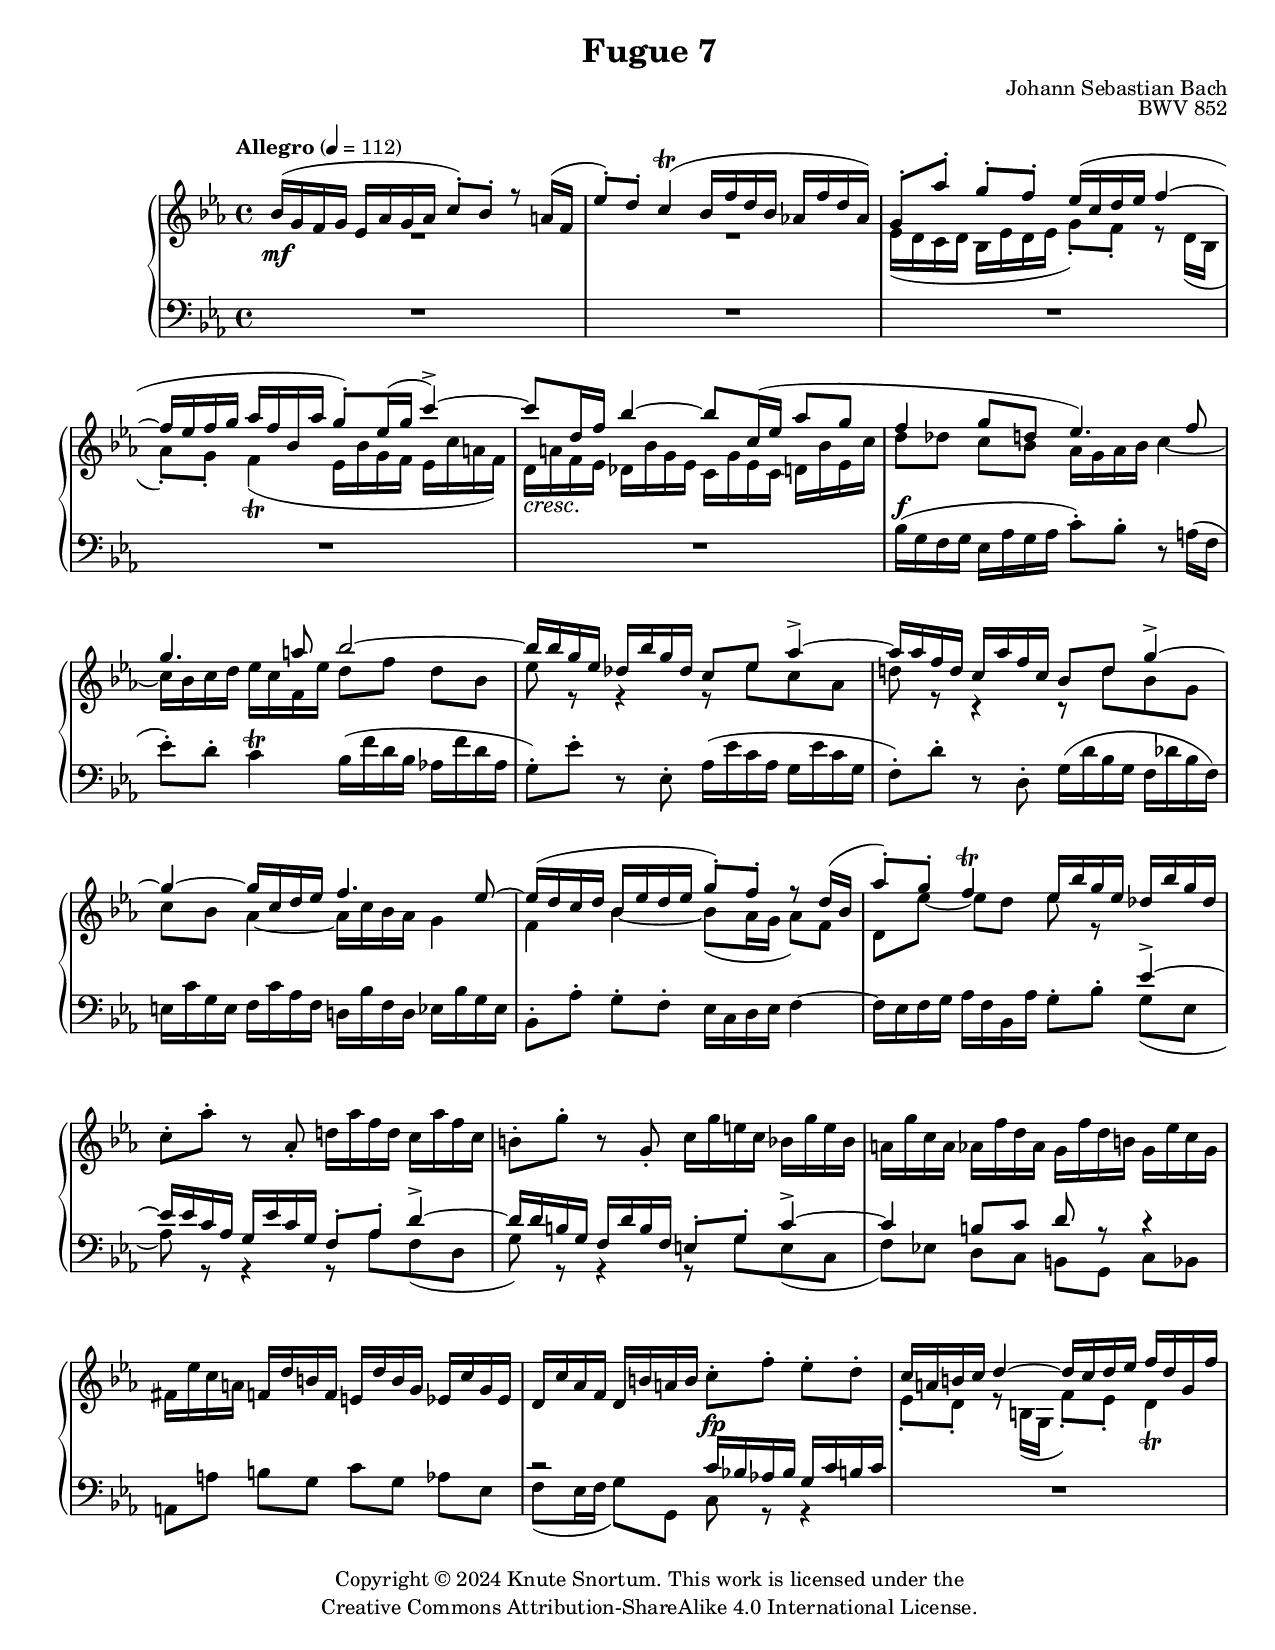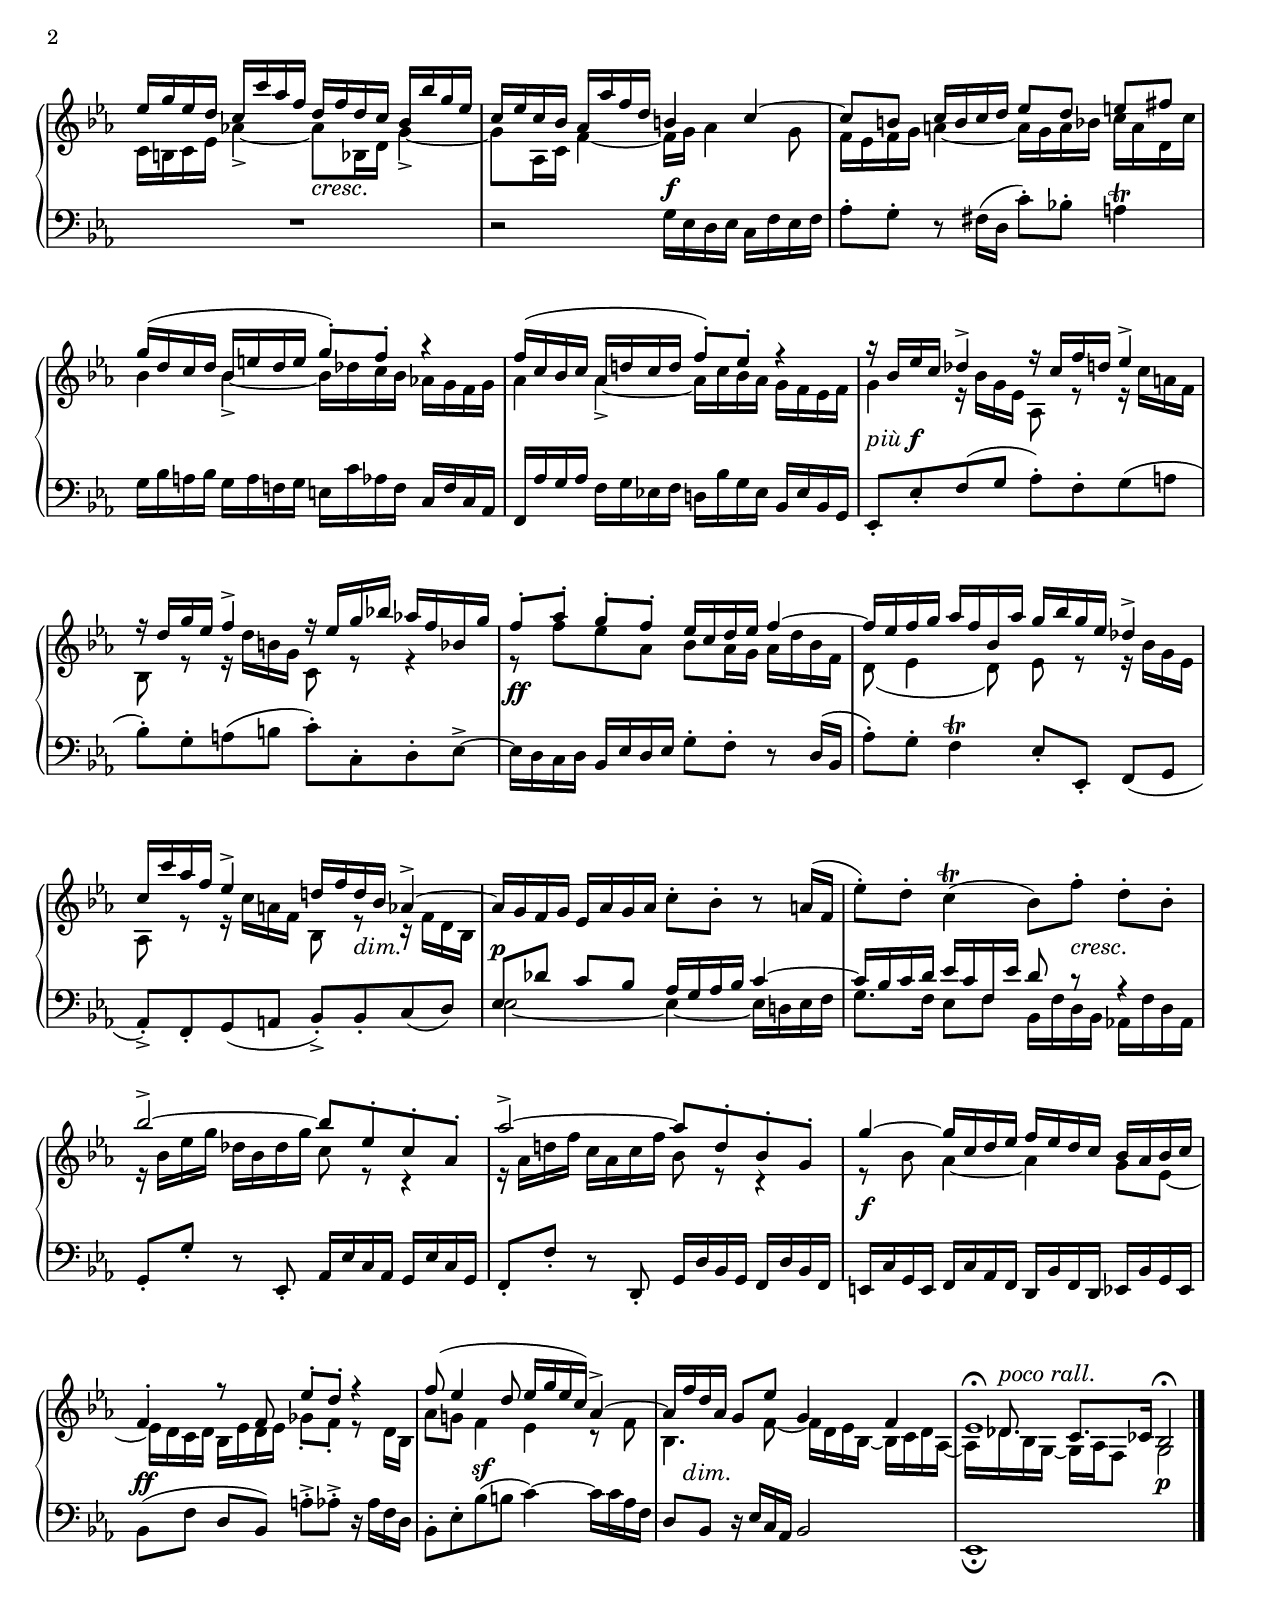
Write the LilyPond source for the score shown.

\version "2.24.0"

\include "includes/header-paper.ily"
%...+....1....+....2....+....3....+....4....+....5....+....6....+....7....+....

\version "2.24.0"
\language "english"

\include "global-variables.ily"

%%% Positions and shapes %%%

slurShapeA = \shape #'((0 . -1) (0 . 0) (0 . 0) (0 . 0)) \etc
slurShapeB = \shape #'((0 . 1) (0 . 0) (0 . 0) (0 . 0)) \etc

%%% Music %%%

global = {
  \time 4/4
  \key ef \major
}

rightHandUpper = \relative {
  \beamQuarterNotes.44
  \voiceOne bf'16( g f g  ef af g af  c8-.) bf-. r a16( f |
  ef'8-.) d-. c4-\slurShapeA (\trill  bf16 f' d bf  af! f' d af) |
  g8-. af'-. g-. f-.  ef16( c d ef  f4~ |
  f16 ef f g  af f bf, af'  g8-.) ef16( g c4->)~ |
  c8 d,16 f bf4~  bf8 c,16( ef af8 g |
  f4 g8 d ef4.) f8 |
  g4. a8 bf2~ |
  bf16 bf g ef  df bf' g df  c8 ef af4->~ |
  
  \barNumberCheck 9
  af16 af f d  c af' f c  bf8 d g4->~ |
  g4~ g16 c, d ef  f4. ef8~ |
  ef16( d c d  bf ef d ef  g8-.) f-. r d16( bf |
  af'8-.) g-. f4\trill  ef16 bf' g ef  df bf' g df |
  \oneVoice c8-. af'-. r af,-.  d!16 af' f d  c af' f c |
  b8-. g'-. r g,-.  c16 g' e c  bf g' e bf |
  a16 g' c, a  af f' d af  g f' d b  g ef' c g |
  fs16 ef' c a  f d' b f  e d' b g  ef c' g ef |
  
  \barNumberCheck 17
  d16 c' af f  d b' a b  c8-. f-. ef-. d-. |
  \voiceOne c16 a b c  d4~  d16 c d ef  f d g, f' |
  ef16 g ef d  c c' af f  d f d c  bf bf' g ef |
  c16 ef c bf  af af' f d  b4 c~ |
  c8 b  c16 b c d  ef8 d e fs |
  g16( d c d  bf e d e  g8-.) f-. r4 |
  f16( c bf c  af d! c d  f8-.) ef-. r4 |
  r16 bf ef c df4->  r16 c f d ef4-> |
  
  \barNumberCheck 25
  % second to last eighth note, source has b but bf makes more sense
  r16 d g ef f4->  r16 ef g bf!  af! f bf, g' |
  f8-. af-. g-. f-.  ef16 c d ef  f4~ |
  f16 ef f g  af f bf, af'  g bf g ef  df4-> |
  c16 c' af f ef4->  d!16 f d bf af4->~ |
  \oneVoice af16 g f g  ef af g af  c8-. bf-. r a16( f |
  ef'8-.) d8-. c4(\trill bf8) f'-. d-. bf-. |
  \voiceOne bf'2->~  bf8[ ef,-. c-. af-.] |
  af'2->~ af8[ d,-. bf-. g-.] |
  
  \barNumberCheck 33
  g'4~ g16 c, d ef  f ef d c  bf af bf c |
  f,4-. r8 f  ef'-. d-. r4 |
  f8( ef4 d8  ef16 g ef c) af4->~ |
  af16 f' d af  g8 ef'  g,4 f |
  ef1\fermata |
  \bar "|."
}

rightHandLower = \relative {
  \beamQuarterNotes.44
  \voiceFour R1 * 2 |
  ef'16( d c d  bf ef d ef  g8-.) f-. r d16( bf |
  af'8-.) g-. f4-\slurShapeB (\trill  ef16 bf' g f  ef c' a f) |
  d16 a' f ef  df bf' g ef  c g' ef c  d bf' ef, c' |
  d8 df c bf  af16 g af bf  c4~ |
  c16 bf c d  ef c f, ef'  d8 f d bf |
  ef8 r r4  r8 ef[ c af] |
  
  \barNumberCheck 9
  d!8 r r4 r8 d[ bf g] |
  c8 bf af4~  af16 c bf af  g4 |
  f4 bf~  bf8( af16 g  af8) f |
  d8 ef'~ ef d  ef r \voiceDown ef,4->~ |
  ef16 ef c af  g ef' c g  f8-. af-. d4->~ |
  d16 d b g  f d' b f  e8-. g-. c4->~ |
  c4 b8 c  d r r4 |
  s1 |
  
  \barNumberCheck 17
  r2 c16 bf! af! bf  g c b c |
  \voiceUp ef8-. d-. r b16( g  f'8-.) ef-. d4\trill |
  c16 b c ef  af!4->~  af8 bf,16 d  g4->~ |
  g8 af,16 c  f4~  f16 g af4 g8 |
  f16 ef f g  a4~  a16 g a bf  c a d, c' |
  bf4 bf->~  bf16 df c bf  af! g f g |
  af4 af->~  af16 c bf af  g f ef f |
  g4 r16 bf g ef  af,8 r r16 c' a f |
  
  \barNumberCheck 25
  bf,8 r r16 d' b g  c,8 r r4 |
  r8 f'[ ef af,]  bf af16 g  af d bf f |
  d8( ef4 d8)  ef r r16 bf' g ef |
  af,8 r r16 c' a f  bf,8 r r16 f' d bf |
  \voiceDown ef,8 df' c bf  af16 g af bf  c4~ |
  c16 bf c d  ef c f, ef' d8 r r4 |
  \voiceUp r16 bf' ef g  df bf df g  c,8 r r4 |
  r16 af d! f  c af c f  bf,8 r r4 |
  
  \barNumberCheck 33
  r8 bf af4~ af g8 ef~ |
  ef16 d c d  bf ef d ef  gf8-. f-. r d16 bf |
  af'8 g! f4  ef r8 f |
  bf,4. f'8~  f16 d ef bf~  bf c d af~ |
  \mergeDifferentlyDottedOn
  << 
    { af16 df^\pocoRall bf g~  g af f8  g2 | } 
    \new Voice { \voiceThree s16 df'8. c cf16 bf2\fermata | } 
  >>
}

rightHand = {
  \global
  <<
    \new Voice \rightHandUpper
    \new Voice \rightHandLower
  >>
}

leftHand = \relative {
  \global
  \clef bass
  \beamQuarterNotes.44
  R1 * 5 |
  bf16( g f g  ef af g af  c8-.) bf-. r a16( f |
  ef'8-.) d-. c4\trill  bf16( f' d bf  af! f' d af |
  g8-.) ef'-. r ef,-.  af16( ef' c af  g ef' c g |
  
  \barNumberCheck 9
  f8-.) d'-. r d,-.  g16( d' bf g  f df' bf f) |
  e16 c' g e  f c' af f  d! bf' f d  ef bf' g ef |
  bf8-. af'-. g-. f-.  ef16 c d ef  f4~ |
  f16 ef f g  af f bf, af'  g8-. bf-. \voiceTwo g( ef |
  af8) r r4 r8 af[ f( d] |
  g8) r r4 r8 g[ e( c] |
  f8) ef! d c  b g c bf |
  a8 a' b g  c g af ef |
  
  \barNumberCheck 17
  f8( ef16 f g8) g,  c8 r r4 |
  \oneVoice R1 * 2 |
  r2 g'16 ef d ef  c f ef f |
  af8-. g-. r fs16( d  c'8-.) bf!-. a4\trill |
  g16 bf a bf  g a f! g  e c' af f  c f c af |
  f16 af' g af  f g ef! f  d! bf' g ef  bf ef bf g |
  % last eighth note, af in source but this is a mistake, SrcC
  ef8[-. ef'-. f( g]  af[-.) f-. g( a] |
  
  \barNumberCheck 25
  bf8[-.) g-. a( b]  c[-.) c,-. d-. ef]->~ |
  ef16 d c d  bf ef d ef  g8-. f-. r d16( bf |
  af'8-.) g-. f4\trill  ef8-. ef,-. f( g |
  af8[->-.) f-. g( a]  bf[->-.) bf-. c( d]) |
  \voiceTwo ef2~ ef4~ ef16 d! ef f |
  g8. f16 ef8 f  bf,16 f' d bf  af! f' d af |
  \oneVoice g8-. g'-. r ef,-.  af16 ef' c af  g ef' c g |
  f8-. f'-. r d,-.  g16 d' bf g  f d' bf f |
  
  \barNumberCheck 33
  e16 c' g e  f c' af f  d bf' f d  ef bf' g ef |
  bf'8( f' d bf)  a'8-.-> af-.->  r16 af f d |
  bf8[-. ef-. bf'( b]  c4)~ c16 c af f |
  d8 bf r16 ef c af  bf2 |
  ef,1_\fermata |
}

dynamics = {
  \override TextScript.Y-offset = -0.5
  \override DynamicTextSpanner.style = #'none
  s1\mf |
  s1 * 3 |
  s1\cresc |
  s1\f |
  s1 * 2 |
  
  \barNumberCheck 9
  s1 * 8 |
  
  \barNumberCheck 17
  s2 s\fp |
  s1 |
  s2 s\cresc |
  s2 s\f |
  s1 * 3 |
  s1-\tweak Y-offset -7 ^\piuF |
  
  \barNumberCheck 25
  s1 |
  s1\ff |
  s1 |
  s2 s8 s4.\dim |
  s1\p |
  s2 s8 s4.\cresc |
  s1 * 2 |
  
  \barNumberCheck 33
  s1\f |
  s1\ff |
  s4 s2.-\tweak Y-offset 1 \sf |
  s16 s8.-\tweak Y-offset 1 \dim s2. |
  s2 s\p |
}

tempi = {
  \tempo "Allegro" 4 = 112
  s1 * 36 |
  \set Score.tempoHideNote = ##t
  \tempo 4 = 104
  s4 \tempo 4 = 96 s \tempo 4 = 80 s2 |
}

forceBreaks = {
  % page 1
  \repeat unfold 2 { s1\noBreak } s1\break\noPageBreak
  \repeat unfold 2 { s1\noBreak } s1\break\noPageBreak
  \repeat unfold 2 { s1\noBreak } s1\break\noPageBreak
  \repeat unfold 2 { s1\noBreak } s1\break\noPageBreak
  \repeat unfold 2 { s1\noBreak } s1\break\noPageBreak
  \repeat unfold 2 { s1\noBreak } s1\pageBreak
  
  % page 2
  \repeat unfold 2 { s1\noBreak } s1\break\noPageBreak
  \repeat unfold 2 { s1\noBreak } s1\break\noPageBreak
  \repeat unfold 2 { s1\noBreak } s1\break\noPageBreak
  \repeat unfold 2 { s1\noBreak } s1\break\noPageBreak
  \repeat unfold 2 { s1\noBreak } s1\break\noPageBreak
}

fugueSevenNotes =
\score {
  \header {
    title = "Fugue 7"
  }
  \keepWithTag layout  
  \new PianoStaff \with {
    \override StaffGrouper.staff-staff-spacing = 
      #'((basic-distance . 10)
         (padding . 1))
  } <<
    \new Staff = "upper" \rightHand
    \new Dynamics \dynamics
    \new Staff = "lower" \leftHand
    \new Dynamics \tempi
    \new Devnull \forceBreaks
  >>
  \layout {
    \context {
      \Score
      \override Stem.details.beamed-lengths = #'(3.5 3.9)
    }
  }
}

\include "articulate.ly"

fugueSevenMidi =
\book {
  \bookOutputName "fugue-7-bwv-852"
  \score {
    \keepWithTag midi
    \articulate <<
      \new Staff = "upper" << \rightHand \dynamics \tempi >>
      \new Staff = "lower" << \leftHand \dynamics \tempi >>
    >>
    \midi {}
  }
}


\header {
  title = "Fugue 7"
  composer = "Johann Sebastian Bach"
  opus = "BWV 852"
}
  
\paper {
  print-all-headers = ##f
}

\fugueSevenNotes
\fugueSevenMidi